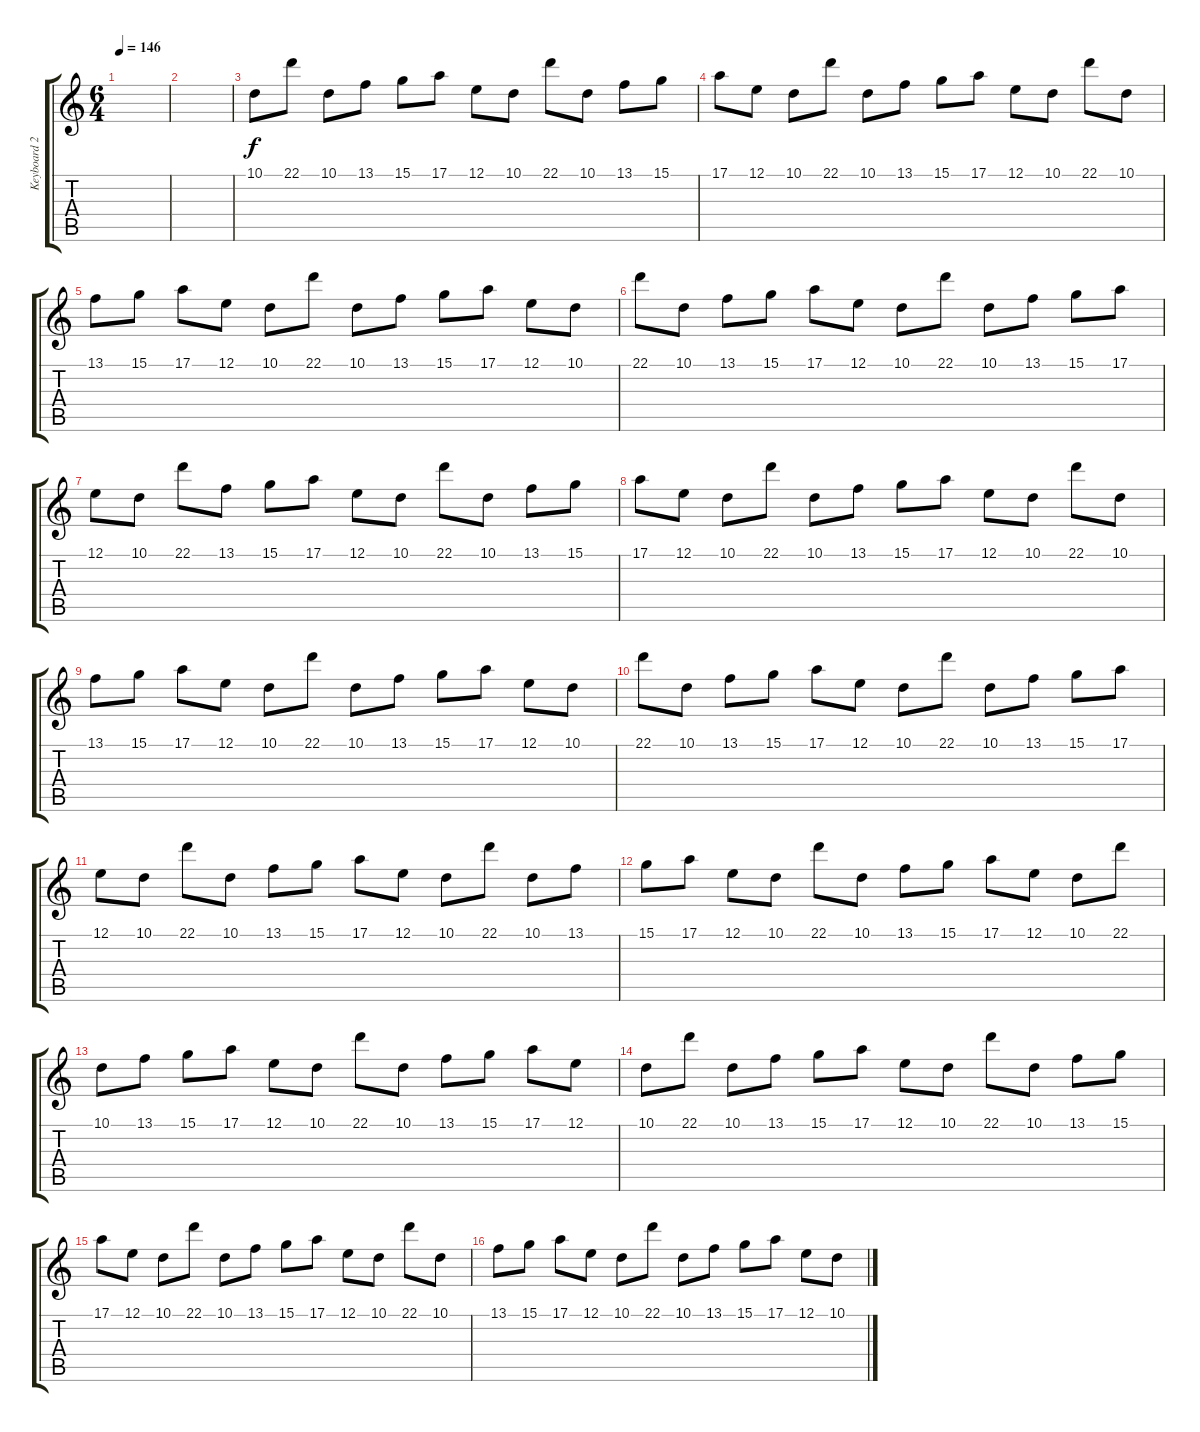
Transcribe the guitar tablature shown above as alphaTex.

\track ("Keyboard 2" "Keyboard 2") {instrument pad1newage}
\staff {score tabs}
\tuning (E4 B3 G3 D3 A2 E2) {hide}
\ts (6 4)
\tempo 146
\clef g2
\ks c
|
|
10.1.8{volume 10} 22.1.8 10.1.8 13.1.8 15.1.8 17.1.8 12.1.8 10.1.8 22.1.8 10.1.8 13.1.8 15.1.8 |
17.1.8 12.1.8 10.1.8 22.1.8 10.1.8 13.1.8 15.1.8 17.1.8 12.1.8 10.1.8 22.1.8 10.1.8 |
13.1.8 15.1.8 17.1.8 12.1.8 10.1.8{volume 8} 22.1.8 10.1.8 13.1.8 15.1.8 17.1.8 12.1.8 10.1.8 |
22.1.8 10.1.8 13.1.8 15.1.8 17.1.8 12.1.8 10.1.8 22.1.8 10.1.8 13.1.8 15.1.8 17.1.8 |
12.1.8 10.1.8 22.1.8 13.1.8 15.1.8 17.1.8 12.1.8 10.1.8 22.1.8 10.1.8 13.1.8 15.1.8 |
17.1.8 12.1.8 10.1.8 22.1.8 10.1.8 13.1.8 15.1.8 17.1.8 12.1.8{volume 7} 10.1.8 22.1.8 10.1.8 |
13.1.8 15.1.8 17.1.8 12.1.8 10.1.8 22.1.8 10.1.8 13.1.8 15.1.8 17.1.8 12.1.8 10.1.8 |
22.1.8 10.1.8 13.1.8 15.1.8 17.1.8 12.1.8 10.1.8 22.1.8 10.1.8 13.1.8 15.1.8 17.1.8 |
12.1.8 10.1.8 22.1.8 10.1.8 13.1.8 15.1.8 17.1.8 12.1.8 10.1.8 22.1.8 10.1.8 13.1.8 |
15.1.8{volume 6} 17.1.8 12.1.8 10.1.8 22.1.8 10.1.8 13.1.8 15.1.8 17.1.8 12.1.8 10.1.8 22.1.8 |
10.1.8 13.1.8 15.1.8 17.1.8 12.1.8 10.1.8 22.1.8 10.1.8 13.1.8 15.1.8 17.1.8 12.1.8 |
10.1.8 22.1.8 10.1.8 13.1.8 15.1.8 17.1.8 12.1.8 10.1.8 22.1.8 10.1.8 13.1.8 15.1.8 |
17.1.8 12.1.8 10.1.8 22.1.8 10.1.8 13.1.8 15.1.8 17.1.8 12.1.8 10.1.8 22.1.8 10.1.8 |
13.1.8 15.1.8 17.1.8 12.1.8 10.1.8 22.1.8 10.1.8 13.1.8 15.1.8 17.1.8 12.1.8 10.1.8
